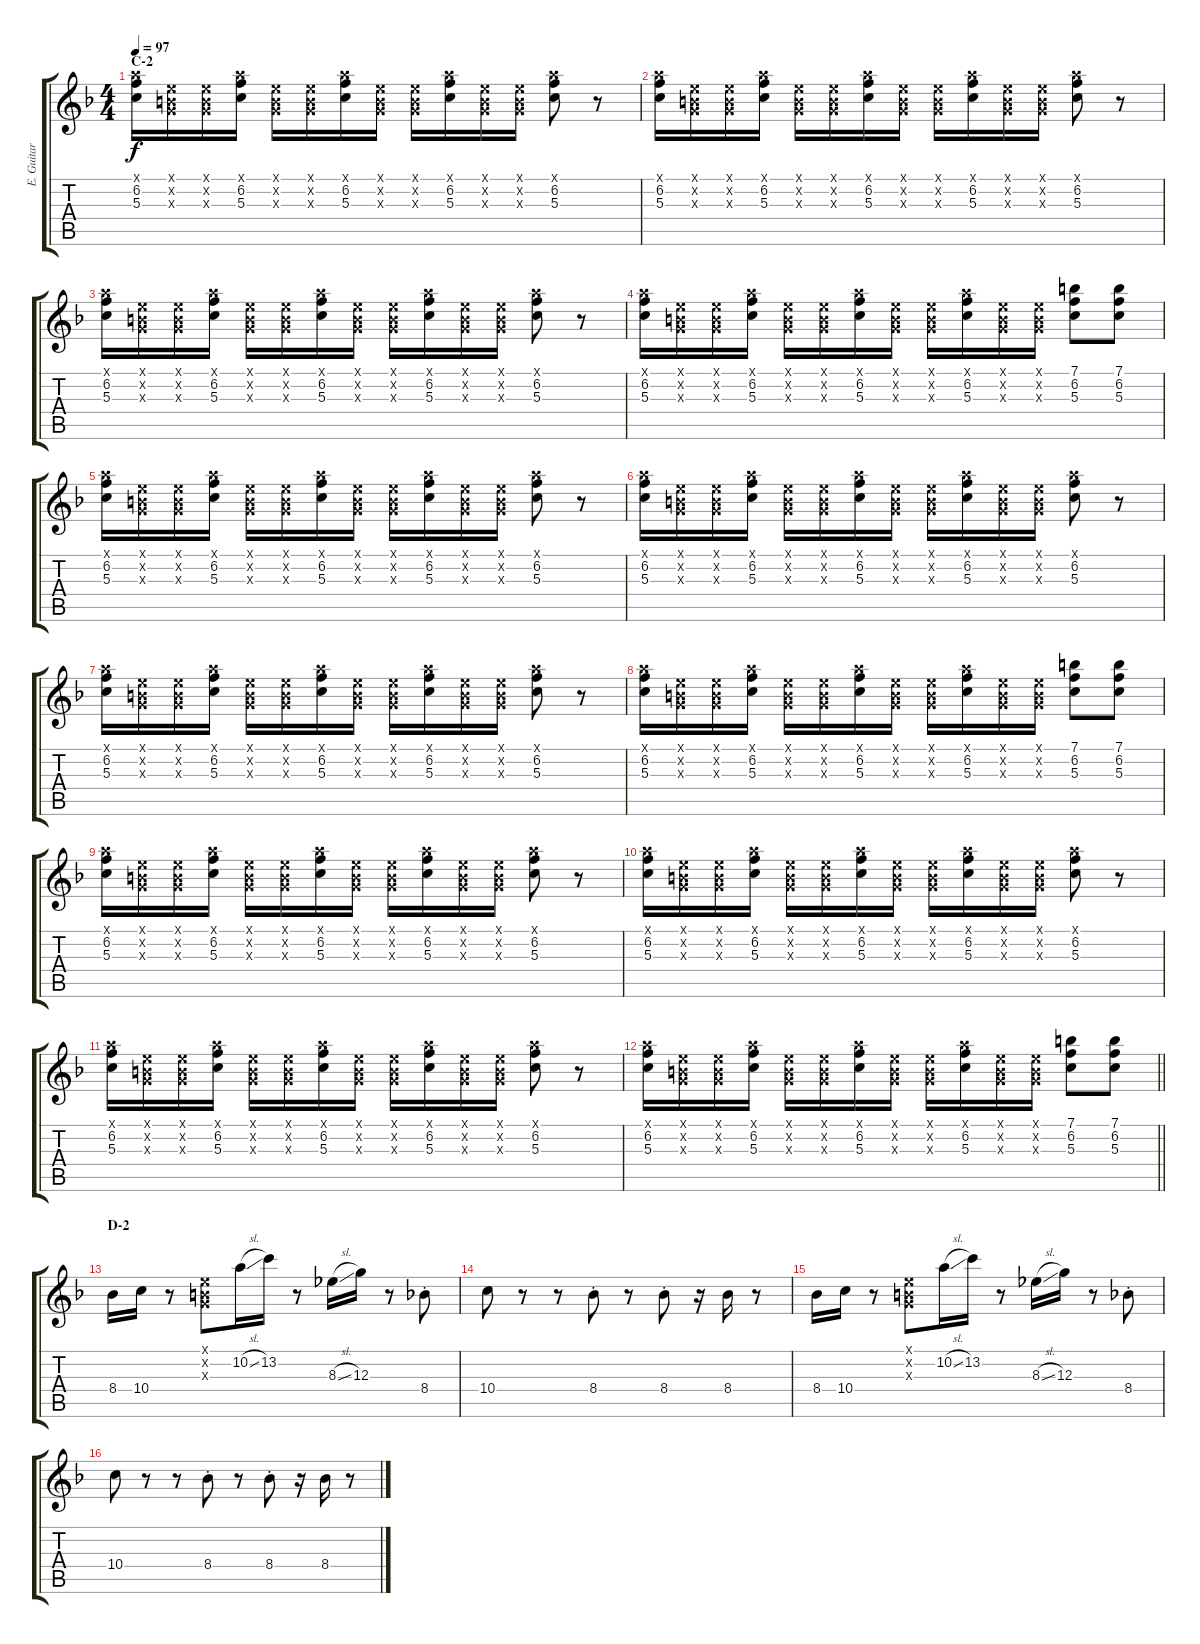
\track ("E. Guitar I" "E. Guitar ") {instrument electricguitarclean}
\staff {score tabs}
\tuning (E4 B3 G3 D3 A2 E2) {hide}
\ts (4 4)
\section ("" "C-2")
\tempo 97
\clef g2
\ks f
(5.1{x} 6.2 5.3).16{dy f} (0.1{x} 0.2{x} 0.3{x}).16 (0.1{x} 0.2{x} 0.3{x}).16 (5.1{x} 6.2 5.3).16 (0.1{x} 0.2{x} 0.3{x}).16 (0.1{x} 0.2{x} 0.3{x}).16 (5.1{x} 6.2 5.3).16 (0.1{x} 0.2{x} 0.3{x}).16 (0.1{x} 0.2{x} 0.3{x}).16 (5.1{x} 6.2 5.3).16 (0.1{x} 0.2{x} 0.3{x}).16 (0.1{x} 0.2{x} 0.3{x}).16 (5.1{x} 6.2 5.3).8 r.8 |
(5.1{x} 6.2 5.3).16 (0.1{x} 0.2{x} 0.3{x}).16 (0.1{x} 0.2{x} 0.3{x}).16 (5.1{x} 6.2 5.3).16 (0.1{x} 0.2{x} 0.3{x}).16 (0.1{x} 0.2{x} 0.3{x}).16 (5.1{x} 6.2 5.3).16 (0.1{x} 0.2{x} 0.3{x}).16 (0.1{x} 0.2{x} 0.3{x}).16 (5.1{x} 6.2 5.3).16 (0.1{x} 0.2{x} 0.3{x}).16 (0.1{x} 0.2{x} 0.3{x}).16 (5.1{x} 6.2 5.3).8 r.8 |
(5.1{x} 6.2 5.3).16 (0.1{x} 0.2{x} 0.3{x}).16 (0.1{x} 0.2{x} 0.3{x}).16 (5.1{x} 6.2 5.3).16 (0.1{x} 0.2{x} 0.3{x}).16 (0.1{x} 0.2{x} 0.3{x}).16 (5.1{x} 6.2 5.3).16 (0.1{x} 0.2{x} 0.3{x}).16 (0.1{x} 0.2{x} 0.3{x}).16 (5.1{x} 6.2 5.3).16 (0.1{x} 0.2{x} 0.3{x}).16 (0.1{x} 0.2{x} 0.3{x}).16 (5.1{x} 6.2 5.3).8 r.8 |
(5.1{x} 6.2 5.3).16 (0.1{x} 0.2{x} 0.3{x}).16 (0.1{x} 0.2{x} 0.3{x}).16 (5.1{x} 6.2 5.3).16 (0.1{x} 0.2{x} 0.3{x}).16 (0.1{x} 0.2{x} 0.3{x}).16 (5.1{x} 6.2 5.3).16 (0.1{x} 0.2{x} 0.3{x}).16 (0.1{x} 0.2{x} 0.3{x}).16 (5.1{x} 6.2 5.3).16 (0.1{x} 0.2{x} 0.3{x}).16 (0.1{x} 0.2{x} 0.3{x}).16 (7.1 6.2 5.3).8 (7.1 6.2 5.3).8 |
(5.1{x} 6.2 5.3).16 (0.1{x} 0.2{x} 0.3{x}).16 (0.1{x} 0.2{x} 0.3{x}).16 (5.1{x} 6.2 5.3).16 (0.1{x} 0.2{x} 0.3{x}).16 (0.1{x} 0.2{x} 0.3{x}).16 (5.1{x} 6.2 5.3).16 (0.1{x} 0.2{x} 0.3{x}).16 (0.1{x} 0.2{x} 0.3{x}).16 (5.1{x} 6.2 5.3).16 (0.1{x} 0.2{x} 0.3{x}).16 (0.1{x} 0.2{x} 0.3{x}).16 (5.1{x} 6.2 5.3).8 r.8 |
(5.1{x} 6.2 5.3).16 (0.1{x} 0.2{x} 0.3{x}).16 (0.1{x} 0.2{x} 0.3{x}).16 (5.1{x} 6.2 5.3).16 (0.1{x} 0.2{x} 0.3{x}).16 (0.1{x} 0.2{x} 0.3{x}).16 (5.1{x} 6.2 5.3).16 (0.1{x} 0.2{x} 0.3{x}).16 (0.1{x} 0.2{x} 0.3{x}).16 (5.1{x} 6.2 5.3).16 (0.1{x} 0.2{x} 0.3{x}).16 (0.1{x} 0.2{x} 0.3{x}).16 (5.1{x} 6.2 5.3).8 r.8 |
(5.1{x} 6.2 5.3).16 (0.1{x} 0.2{x} 0.3{x}).16 (0.1{x} 0.2{x} 0.3{x}).16 (5.1{x} 6.2 5.3).16 (0.1{x} 0.2{x} 0.3{x}).16 (0.1{x} 0.2{x} 0.3{x}).16 (5.1{x} 6.2 5.3).16 (0.1{x} 0.2{x} 0.3{x}).16 (0.1{x} 0.2{x} 0.3{x}).16 (5.1{x} 6.2 5.3).16 (0.1{x} 0.2{x} 0.3{x}).16 (0.1{x} 0.2{x} 0.3{x}).16 (5.1{x} 6.2 5.3).8 r.8 |
(5.1{x} 6.2 5.3).16 (0.1{x} 0.2{x} 0.3{x}).16 (0.1{x} 0.2{x} 0.3{x}).16 (5.1{x} 6.2 5.3).16 (0.1{x} 0.2{x} 0.3{x}).16 (0.1{x} 0.2{x} 0.3{x}).16 (5.1{x} 6.2 5.3).16 (0.1{x} 0.2{x} 0.3{x}).16 (0.1{x} 0.2{x} 0.3{x}).16 (5.1{x} 6.2 5.3).16 (0.1{x} 0.2{x} 0.3{x}).16 (0.1{x} 0.2{x} 0.3{x}).16 (7.1 6.2 5.3).8 (7.1 6.2 5.3).8 |
(5.1{x} 6.2 5.3).16 (0.1{x} 0.2{x} 0.3{x}).16 (0.1{x} 0.2{x} 0.3{x}).16 (5.1{x} 6.2 5.3).16 (0.1{x} 0.2{x} 0.3{x}).16 (0.1{x} 0.2{x} 0.3{x}).16 (5.1{x} 6.2 5.3).16 (0.1{x} 0.2{x} 0.3{x}).16 (0.1{x} 0.2{x} 0.3{x}).16 (5.1{x} 6.2 5.3).16 (0.1{x} 0.2{x} 0.3{x}).16 (0.1{x} 0.2{x} 0.3{x}).16 (5.1{x} 6.2 5.3).8 r.8 |
(5.1{x} 6.2 5.3).16 (0.1{x} 0.2{x} 0.3{x}).16 (0.1{x} 0.2{x} 0.3{x}).16 (5.1{x} 6.2 5.3).16 (0.1{x} 0.2{x} 0.3{x}).16 (0.1{x} 0.2{x} 0.3{x}).16 (5.1{x} 6.2 5.3).16 (0.1{x} 0.2{x} 0.3{x}).16 (0.1{x} 0.2{x} 0.3{x}).16 (5.1{x} 6.2 5.3).16 (0.1{x} 0.2{x} 0.3{x}).16 (0.1{x} 0.2{x} 0.3{x}).16 (5.1{x} 6.2 5.3).8 r.8 |
(5.1{x} 6.2 5.3).16 (0.1{x} 0.2{x} 0.3{x}).16 (0.1{x} 0.2{x} 0.3{x}).16 (5.1{x} 6.2 5.3).16 (0.1{x} 0.2{x} 0.3{x}).16 (0.1{x} 0.2{x} 0.3{x}).16 (5.1{x} 6.2 5.3).16 (0.1{x} 0.2{x} 0.3{x}).16 (0.1{x} 0.2{x} 0.3{x}).16 (5.1{x} 6.2 5.3).16 (0.1{x} 0.2{x} 0.3{x}).16 (0.1{x} 0.2{x} 0.3{x}).16 (5.1{x} 6.2 5.3).8 r.8 |
\barLineRight lightlight
(5.1{x} 6.2 5.3).16 (0.1{x} 0.2{x} 0.3{x}).16 (0.1{x} 0.2{x} 0.3{x}).16 (5.1{x} 6.2 5.3).16 (0.1{x} 0.2{x} 0.3{x}).16 (0.1{x} 0.2{x} 0.3{x}).16 (5.1{x} 6.2 5.3).16 (0.1{x} 0.2{x} 0.3{x}).16 (0.1{x} 0.2{x} 0.3{x}).16 (5.1{x} 6.2 5.3).16 (0.1{x} 0.2{x} 0.3{x}).16 (0.1{x} 0.2{x} 0.3{x}).16 (7.1 6.2 5.3).8 (7.1 6.2 5.3).8 |
\section ("" "D-2")
8.4.16 10.4.16 r.8 (0.1{x} 0.2{x} 0.3{x}).8 10.2{sl}.16 13.2.16 r.8 8.3{sl}.16 12.3.16 r.8 8.4{st}.8 |
10.4.8 r.8 r.8 8.4{st}.8 r.8 8.4{st}.8 r.16 8.4.16 r.8 |
8.4.16 10.4.16 r.8 (0.1{x} 0.2{x} 0.3{x}).8 10.2{sl}.16 13.2.16 r.8 8.3{sl}.16 12.3.16 r.8 8.4{st}.8 |
10.4.8 r.8 r.8 8.4{st}.8 r.8 8.4{st}.8 r.16 8.4.16 r.8
